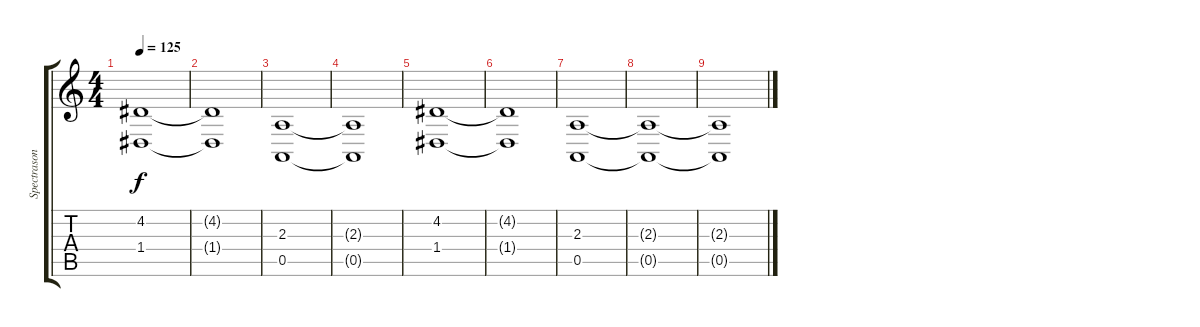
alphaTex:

\track ("Spectrasonics Omnisphere" "Spectrason") {instrument choiraahs}
\staff {score tabs}
\tuning (E4 B3 G3 D3 A2 E2) {hide}
\ts (4 4)
\tempo 125
\clef g2
\ks c
(4.2 1.4).1{dy f} |
(4.2{t} 1.4{t}).1 |
(2.3 0.5).1 |
(2.3{t} 0.5{t}).1 |
(4.2 1.4).1 |
(4.2{t} 1.4{t}).1 |
(2.3 0.5).1 |
(2.3{t} 0.5{t}).1 |
(2.3{t} 0.5{t}).1
